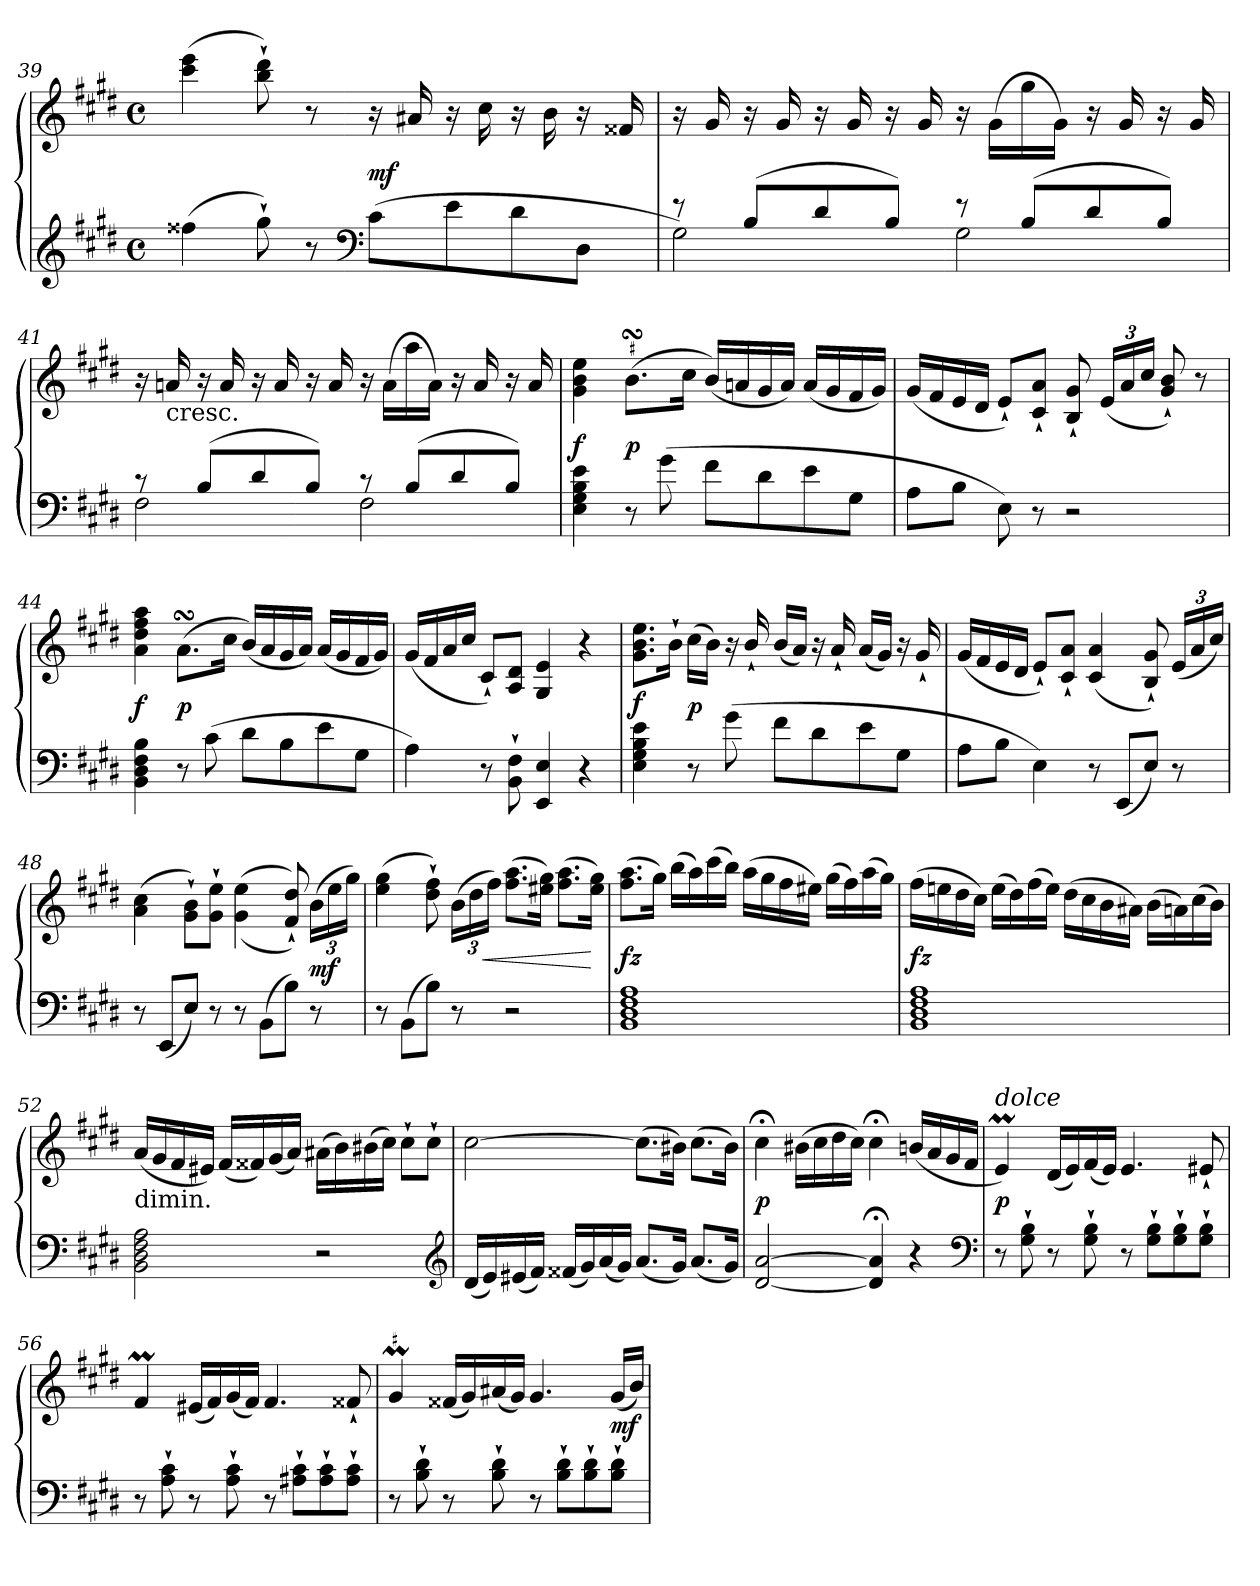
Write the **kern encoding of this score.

**kern	**kern	**dynam
*part1	*part1	*part1
*staff2	*staff1	*staff1/2
*clefG2	*clefG2	*
*k[f#c#g#d#]	*k[f#c#g#d#]	*
*M4/4	*M4/4	*
*met(c)	*met(c)	*
=39	=39	=39
(4ff##X	(>4ccc# 4eee	.
8gg#`)	8bb` 8ddd#`)	.
8r	8r	.
*clefF4	*	*
(8c#L	16r	mf
.	16a#X	.
8e	16r	.
.	16cc#	.
8d#	16r	.
.	16b	.
8D#J	16r	.
.	16f##X	.
!!LO:LB:g=z
=40	=40	=40
*^	*	*
8re	2G#)	16r	.
.	.	16g#	.
(<8BL	.	16r	.
.	.	16g#	.
8d#	.	16r	.
.	.	16g#	.
8BJ)	.	16r	.
.	.	16g#	.
8re	2G#	16r	.
.	.	(16g#LL	.
(<8BL	.	16gg#	.
.	.	16g#JJ)	.
8d#	.	16r	.
.	.	16g#	.
8BJ)	.	16r	.
.	.	16g#	.
=41	=41	=41	=41
8rc	2F#	16r	.
!	!	!LO:TX:c:t=cresc.	!
.	.	16an	.
(<8BL	.	16r	.
.	.	16a	.
8d#	.	16r	.
.	.	16a	.
8BJ)	.	16r	.
.	.	16a	.
8rc	2F#	16r	.
.	.	(16aLL	.
(<8BL	.	16aa	.
.	.	16aJJ)	.
8d#	.	16r	.
.	.	16a	.
8BJ)	.	16r	.
.	.	16a	.
*v	*v	*	*
=42	=42	=42
4E 4G# 4B 4e	4g# 4b 4ee	f
!	!LO:TURN:lacc=#	!
8r	(8.bsSSsL	p
(8g#	.	.
.	16cc#Jk	.
8f#L	(16bLL)	.
.	16an	.
8d#	16g#	.
.	16aJJ)	.
8e	(16aLL	.
.	16g#	.
8G#J	16f#	.
.	16g#JJ)	.
!!LO:LB:g=z
=43	=43	=43
8AL	(16g#LL	.
.	16f#	.
8BJ	16e	.
.	16d#JJ	.
8E)	8e`L)	.
8r	8c#` 8a`J	.
2r	8B` 8g#`	.
.	(24eLL	.
.	24a	.
.	24cc#JJ	.
.	8g#` 8b`)	.
.	8r	.
=44	=44	=44
4BB 4D# 4F# 4B	4a 4dd# 4ff# 4aa	f
8r	(8.asSSsL	p
(8c#	.	.
.	16cc#Jk	.
8d#L	(16bLL)	.
.	16a	.
8B	16g#	.
.	16aJJ)	.
8e	(16aLL	.
.	16g#	.
8G#J	16f#	.
.	16g#JJ)	.
=45	=45	=45
4A)	(16g#LL	.
.	16f#	.
.	16a	.
.	16cc#JJ	.
8r	8c#`L)	.
8BB` 8F#`	8A 8d#J	.
4EE 4E	4G# 4e	.
4r	4r	.
!!LO:LB:g=z
=46	=46	=46
4E 4G# 4B 4e	8.g# 8.b 8.eeL	f
.	16b`Jk	.
8r	(16cc#LL	p
.	16bJJ)	.
(8g#	16r	.
.	16b`/	.
8f#L	(16bLL	.
.	16aJJ)	.
8d#	16r	.
.	16a`	.
8e	(16aLL	.
.	16g#JJ)	.
8G#J	16r	.
.	16g#`	.
=47	=47	=47
8AL	(16g#LL	.
.	16f#	.
8BJ	16e	.
.	16d#JJ	.
4E)	8e`L)	.
.	8c#` 8a`J	.
8r	(4c# 4a	.
(8EEL	.	.
8EJ)	8B` 8g#`)	.
8r	(24eLL	.
.	24a	.
.	24cc#JJ)	.
=48	=48	=48
8r	(>4a 4cc#	.
(8EEL	.	.
8EJ)	8g#`\ 8b`\L)	.
8r	8g#` 8ee`J	.
8r	(<(>4g# 4ee	.
(8BBL	.	.
8BJ)	8f#` 8dd#`))	.
8r	(24bLL	mf
.	24ee	.
.	24gg#JJ)	.
=49	=49	=49
8r	(>4ee 4gg#	.
(8BBL	.	.
8BJ)	8dd#` 8ff#`)	.
8r	(>24bLL	.
.	24dd#	.
.	24ff#JJ)	<
2r	(8.ff# 8.aaL	.
.	16ee#X 16gg#Jk)	.
.	(>8.ff# 8.aaL	.
.	16ee# 16gg#Jk)	[
!!LO:LB:g=z
=50	=50	=50
1BB 1D# 1F# 1A	(>8.ff# 8.aaL	fz
.	16gg#Jk)	.
.	(16bbLL	.
.	16aa)	.
.	(16ccc#	.
.	16bbJJ)	.
.	(16aaLL	.
.	16gg#	.
.	16ff#	.
.	16ee#XJJ)	.
.	(16gg#LL	.
.	16ff#)	.
.	(16aa	.
.	16gg#JJ)	.
=51	=51	=51
1BB 1D# 1F# 1A	(16ff#LL	fz
.	16een	.
.	16dd#	.
.	16cc#JJ)	.
.	(16eeLL	.
.	16dd#)	.
.	(16ff#	.
.	16eeJJ)	.
.	(16dd#LL	.
.	16cc#	.
.	16b	.
.	16a#XJJ)	.
.	(16bLL	.
.	16an)	.
.	(16cc#	.
.	16bJJ)	.
=52	=52	=52
!	!LO:TX:c:t=dimin.	!
2BB 2D# 2F# 2A	(16aLL	.
.	16g#	.
.	16f#	.
.	16e#XJJ)	.
.	(16f#LL	.
.	16f##X)	.
.	(16g#	.
.	16aJJ)	.
2r	(16a#XLL	.
.	16b)	.
.	(16b#X	.
.	16cc#JJ)	.
.	8cc#`L	.
.	8cc#`J	.
*clefG2	*	*
!!LO:LB:g=z
=53	=53	=53
(16d#LL	[2cc#	.
16e)	.	.
(16e#X	.	.
16f#JJ)	.	.
(16f##XLL	.	.
16g#)	.	.
(16a	.	.
16g#JJ)	.	.
(8.aL	(8.cc#L]	.
16g#Jk)	16b#XJk)	.
(8.aL	(8.cc#L	.
*	*MM60	*
16g#Jk)	16b#Jk)	.
=54	=54	=54
[2d# [2a	4cc#;<	p
.	(16b#XLL	.
.	16cc#	.
.	16dd#	.
.	16cc#JJ)	.
4d#];< 4a];<	4cc#;<	.
*	*MM116	*
4r	(16bnLL	.
.	16a	.
.	16g#	.
.	16f#JJ	.
*clefF4	*	*
=55	=55	=55
!	!LO:TX:a:i:t=dolce	!
8r	4eM)	p
8G#` 8B`	.	.
8r	(16d#LL	.
.	16e)	.
8G#` 8B`	(16f#	.
.	16eJJ)	.
8r	4.e	.
8G#` 8B`L	.	.
8G#` 8B`	.	.
8G#` 8B`J	8e#X`	.
=56	=56	=56
8r	4f#M	.
8A` 8c#`	.	.
8r	(16e#XLL	.
.	16f#)	.
8A` 8c#`	(16g#	.
.	16f#JJ)	.
8r	4.f#	.
8A#X` 8c#`L	.	.
8A#` 8c#`	.	.
8A#` 8c#`J	8f##X`	.
!!LO:LB:g=z
=57	=57	=57
!	!LO:MOR:acc=#	!
8r	4g#M	.
8B` 8d#`	.	.
8r	(16f##XLL	.
.	16g#)	.
8B` 8d#`	(16a#X	.
.	16g#JJ)	.
8r	4.g#	.
8B` 8d#`L	.	.
8B` 8d#`	.	.
8B` 8d#`J	(16g#LL	mf
.	16bJJ)	.
=	=	=
*-	*-	*-
